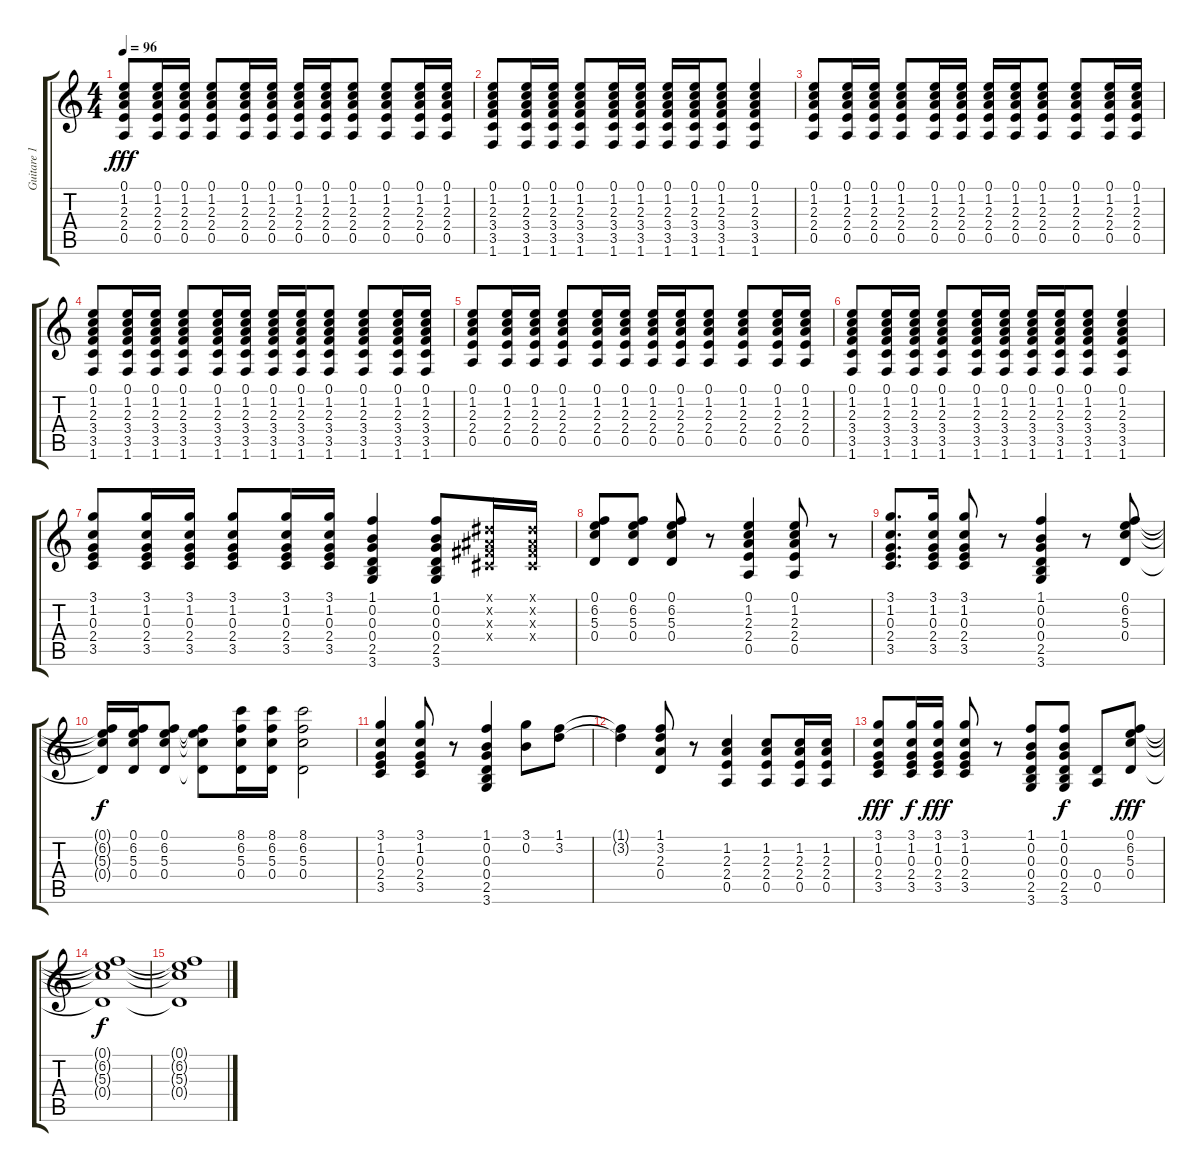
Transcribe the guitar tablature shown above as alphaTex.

\track ("Guitare 1" "Guitare 1") {instrument electricguitarclean}
\staff {score tabs}
\tuning (E4 B3 G3 D3 A2 E2) {hide}
\ts (4 4)
\tempo 96
\clef g2
\ks c
(0.1 1.2 2.3 2.4 0.5).8{dy fff} (0.1 1.2 2.3 2.4 0.5).16 (0.1 1.2 2.3 2.4 0.5).16 (0.1 1.2 2.3 2.4 0.5).8 (0.1 1.2 2.3 2.4 0.5).16 (0.1 1.2 2.3 2.4 0.5).16 (0.1 1.2 2.3 2.4 0.5).16 (0.1 1.2 2.3 2.4 0.5).16 (0.1 1.2 2.3 2.4 0.5).8 (0.1 1.2 2.3 2.4 0.5).8 (0.1 1.2 2.3 2.4 0.5).16 (0.1 1.2 2.3 2.4 0.5).16 |
(0.1 1.2 2.3 3.4 3.5 1.6).8 (0.1 1.2 2.3 3.4 3.5 1.6).16 (0.1 1.2 2.3 3.4 3.5 1.6).16 (0.1 1.2 2.3 3.4 3.5 1.6).8 (0.1 1.2 2.3 3.4 3.5 1.6).16 (0.1 1.2 2.3 3.4 3.5 1.6).16 (0.1 1.2 2.3 3.4 3.5 1.6).16 (0.1 1.2 2.3 3.4 3.5 1.6).16 (0.1 1.2 2.3 3.4 3.5 1.6).8 (0.1 1.2 2.3 3.4 3.5 1.6).4 |
(0.1 1.2 2.3 2.4 0.5).8 (0.1 1.2 2.3 2.4 0.5).16 (0.1 1.2 2.3 2.4 0.5).16 (0.1 1.2 2.3 2.4 0.5).8 (0.1 1.2 2.3 2.4 0.5).16 (0.1 1.2 2.3 2.4 0.5).16 (0.1 1.2 2.3 2.4 0.5).16 (0.1 1.2 2.3 2.4 0.5).16 (0.1 1.2 2.3 2.4 0.5).8 (0.1 1.2 2.3 2.4 0.5).8 (0.1 1.2 2.3 2.4 0.5).16 (0.1 1.2 2.3 2.4 0.5).16 |
(0.1 1.2 2.3 3.4 3.5 1.6).8 (0.1 1.2 2.3 3.4 3.5 1.6).16 (0.1 1.2 2.3 3.4 3.5 1.6).16 (0.1 1.2 2.3 3.4 3.5 1.6).8 (0.1 1.2 2.3 3.4 3.5 1.6).16 (0.1 1.2 2.3 3.4 3.5 1.6).16 (0.1 1.2 2.3 3.4 3.5 1.6).16 (0.1 1.2 2.3 3.4 3.5 1.6).16 (0.1 1.2 2.3 3.4 3.5 1.6).8 (0.1 1.2 2.3 3.4 3.5 1.6).8 (0.1 1.2 2.3 3.4 3.5 1.6).16 (0.1 1.2 2.3 3.4 3.5 1.6).16 |
(0.1 1.2 2.3 2.4 0.5).8 (0.1 1.2 2.3 2.4 0.5).16 (0.1 1.2 2.3 2.4 0.5).16 (0.1 1.2 2.3 2.4 0.5).8 (0.1 1.2 2.3 2.4 0.5).16 (0.1 1.2 2.3 2.4 0.5).16 (0.1 1.2 2.3 2.4 0.5).16 (0.1 1.2 2.3 2.4 0.5).16 (0.1 1.2 2.3 2.4 0.5).8 (0.1 1.2 2.3 2.4 0.5).8 (0.1 1.2 2.3 2.4 0.5).16 (0.1 1.2 2.3 2.4 0.5).16 |
(0.1 1.2 2.3 3.4 3.5 1.6).8 (0.1 1.2 2.3 3.4 3.5 1.6).16 (0.1 1.2 2.3 3.4 3.5 1.6).16 (0.1 1.2 2.3 3.4 3.5 1.6).8 (0.1 1.2 2.3 3.4 3.5 1.6).16 (0.1 1.2 2.3 3.4 3.5 1.6).16 (0.1 1.2 2.3 3.4 3.5 1.6).16 (0.1 1.2 2.3 3.4 3.5 1.6).16 (0.1 1.2 2.3 3.4 3.5 1.6).8 (0.1 1.2 2.3 3.4 3.5 1.6).4 |
(3.1 1.2 0.3 2.4 3.5).8 (3.1 1.2 0.3 2.4 3.5).16 (3.1 1.2 0.3 2.4 3.5).16 (3.1 1.2 0.3 2.4 3.5).8 (3.1 1.2 0.3 2.4 3.5).16 (3.1 1.2 0.3 2.4 3.5).16 (1.1 0.2 0.3 0.4 2.5 3.6).4 (1.1 0.2 0.3 0.4 2.5 3.6).8 (-1.1{x} -1.2{x} -1.3{x} -1.4{x}).16 (-1.1{x} -1.2{x} -1.3{x} -1.4{x}).16 |
(0.1 6.2 5.3 0.4).8 (0.1 6.2 5.3 0.4).8 (0.1 6.2 5.3 0.4).8 r.8 (0.1 1.2 2.3 2.4 0.5).4 (0.1 1.2 2.3 2.4 0.5).8 r.8 |
(3.1 1.2 0.3 2.4 3.5).8{d} (3.1 1.2 0.3 2.4 3.5).16 (3.1 1.2 0.3 2.4 3.5).8 r.8 (1.1 0.2 0.3 0.4 2.5 3.6).4 r.8 (0.1 6.2 5.3 0.4).8 |
(0.1{t} 6.2{t} 5.3{t} 0.4{t}).16{dy f} (0.1 6.2 5.3 0.4).16 (0.1 6.2 5.3 0.4).8 (0.1{t} 6.2{t} 5.3{t} 0.4{t}).8 (8.1 6.2 5.3 0.4).16 (8.1 6.2 5.3 0.4).16 (8.1 6.2 5.3 0.4).2 |
(3.1 1.2 0.3 2.4 3.5).4 (3.1 1.2 0.3 2.4 3.5).8 r.8 (1.1 0.2 0.3 0.4 2.5 3.6).4 (3.1 0.2).8 (1.1 3.2).8 |
(1.1{t} 3.2{t}).4 (1.1 3.2 2.3 0.4).8 r.8 (1.2 2.3 2.4 0.5).4 (1.2 2.3 2.4 0.5).8 (1.2 2.3 2.4 0.5).16 (1.2 2.3 2.4 0.5).16 |
(3.1 1.2 0.3 2.4 3.5).8{dy fff} (3.1 1.2 0.3 2.4 3.5).16{dy f} (3.1 1.2 0.3 2.4 3.5).16{dy fff} (3.1 1.2 0.3 2.4 3.5).8 r.8 (1.1 0.2 0.3 0.4 2.5 3.6).8 (1.1 0.2 0.3 0.4 2.5 3.6).8{dy f} (0.4 0.5).8 (0.1 6.2 5.3 0.4).8{dy fff} |
(0.1{t} 6.2{t} 5.3{t} 0.4{t}).1{dy f} |
(0.1{t} 6.2{t} 5.3{t} 0.4{t}).1
